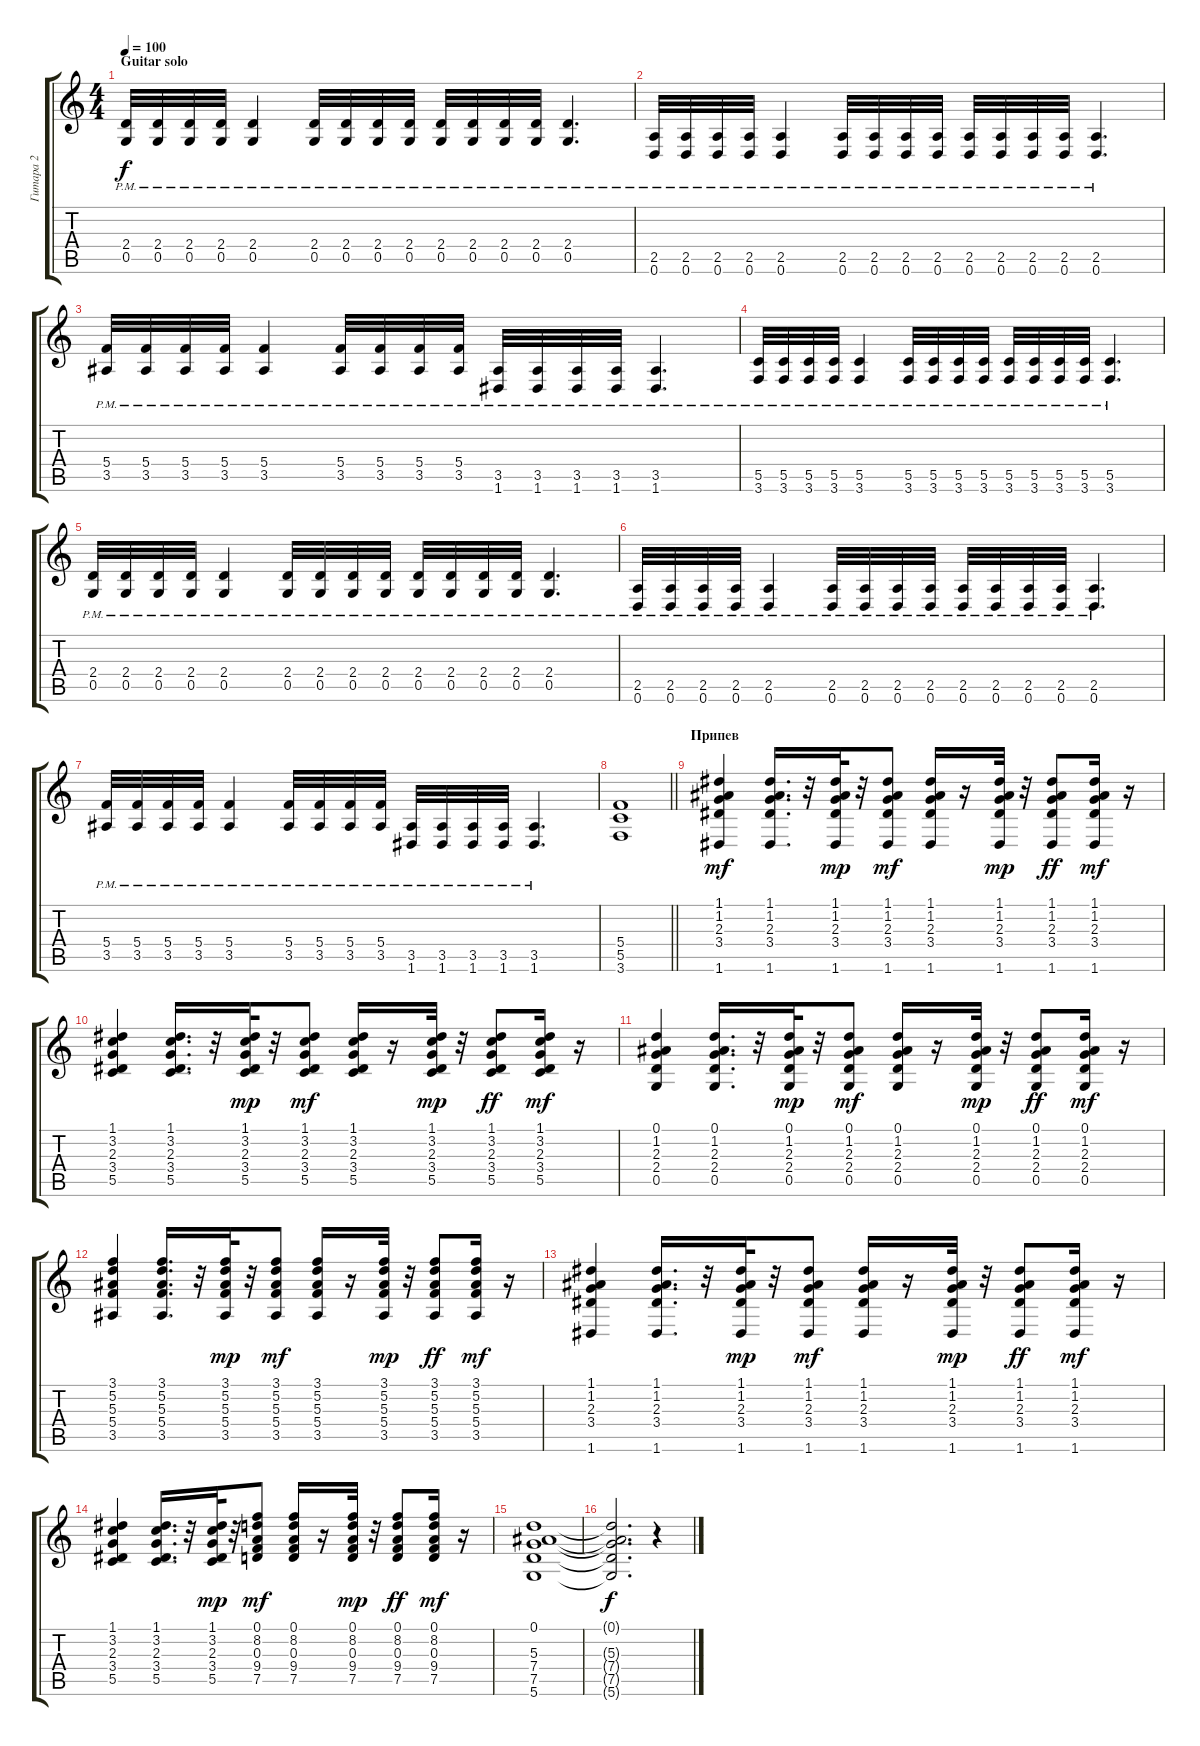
\track ("Гитара 2" "Гитара 2") {instrument overdrivenguitar}
\staff {score tabs}
\tuning (D4 A3 F3 C3 G2 D2) {hide}
\ts (4 4)
\section ("" "Guitar solo")
\tempo 100
\clef g2
\ks c
(2.4{pm} 0.5{pm}).32{dy f} (2.4{pm} 0.5{pm}).32 (2.4{pm} 0.5{pm}).32 (2.4{pm} 0.5{pm}).32 (2.4{pm} 0.5{pm}).4 (2.4{pm} 0.5{pm}).32 (2.4{pm} 0.5{pm}).32 (2.4{pm} 0.5{pm}).32 (2.4{pm} 0.5{pm}).32 (2.4{pm} 0.5{pm}).32 (2.4{pm} 0.5{pm}).32 (2.4{pm} 0.5{pm}).32 (2.4{pm} 0.5{pm}).32 (2.4{pm} 0.5{pm}).4{d} |
(2.5{pm} 0.6{pm}).32 (2.5{pm} 0.6{pm}).32 (2.5{pm} 0.6{pm}).32 (2.5{pm} 0.6{pm}).32 (2.5{pm} 0.6{pm}).4 (2.5{pm} 0.6{pm}).32 (2.5{pm} 0.6{pm}).32 (2.5{pm} 0.6{pm}).32 (2.5{pm} 0.6{pm}).32 (2.5{pm} 0.6{pm}).32 (2.5{pm} 0.6{pm}).32 (2.5{pm} 0.6{pm}).32 (2.5{pm} 0.6{pm}).32 (2.5{pm} 0.6{pm}).4{d} |
(5.4{pm} 3.5{pm}).32 (5.4{pm} 3.5{pm}).32 (5.4{pm} 3.5{pm}).32 (5.4{pm} 3.5{pm}).32 (5.4{pm} 3.5{pm}).4 (5.4{pm} 3.5{pm}).32 (5.4{pm} 3.5{pm}).32 (5.4{pm} 3.5{pm}).32 (5.4{pm} 3.5{pm}).32 (3.5{pm} 1.6{pm}).32 (3.5{pm} 1.6{pm}).32 (3.5{pm} 1.6{pm}).32 (3.5{pm} 1.6{pm}).32 (3.5{pm} 1.6{pm}).4{d} |
(5.5{pm} 3.6{pm}).32 (5.5{pm} 3.6{pm}).32 (5.5{pm} 3.6{pm}).32 (5.5{pm} 3.6{pm}).32 (5.5{pm} 3.6{pm}).4 (5.5{pm} 3.6{pm}).32 (5.5{pm} 3.6{pm}).32 (5.5{pm} 3.6{pm}).32 (5.5{pm} 3.6{pm}).32 (5.5{pm} 3.6{pm}).32 (5.5{pm} 3.6{pm}).32 (5.5{pm} 3.6{pm}).32 (5.5{pm} 3.6{pm}).32 (5.5{pm} 3.6{pm}).4{d} |
(2.4{pm} 0.5{pm}).32 (2.4{pm} 0.5{pm}).32 (2.4{pm} 0.5{pm}).32 (2.4{pm} 0.5{pm}).32 (2.4{pm} 0.5{pm}).4 (2.4{pm} 0.5{pm}).32 (2.4{pm} 0.5{pm}).32 (2.4{pm} 0.5{pm}).32 (2.4{pm} 0.5{pm}).32 (2.4{pm} 0.5{pm}).32 (2.4{pm} 0.5{pm}).32 (2.4{pm} 0.5{pm}).32 (2.4{pm} 0.5{pm}).32 (2.4{pm} 0.5{pm}).4{d} |
(2.5{pm} 0.6{pm}).32 (2.5{pm} 0.6{pm}).32 (2.5{pm} 0.6{pm}).32 (2.5{pm} 0.6{pm}).32 (2.5{pm} 0.6{pm}).4 (2.5{pm} 0.6{pm}).32 (2.5{pm} 0.6{pm}).32 (2.5{pm} 0.6{pm}).32 (2.5{pm} 0.6{pm}).32 (2.5{pm} 0.6{pm}).32 (2.5{pm} 0.6{pm}).32 (2.5{pm} 0.6{pm}).32 (2.5{pm} 0.6{pm}).32 (2.5{pm} 0.6{pm}).4{d} |
(5.4{pm} 3.5{pm}).32 (5.4{pm} 3.5{pm}).32 (5.4{pm} 3.5{pm}).32 (5.4{pm} 3.5{pm}).32 (5.4{pm} 3.5{pm}).4 (5.4{pm} 3.5{pm}).32 (5.4{pm} 3.5{pm}).32 (5.4{pm} 3.5{pm}).32 (5.4{pm} 3.5{pm}).32 (3.5{pm} 1.6{pm}).32 (3.5{pm} 1.6{pm}).32 (3.5{pm} 1.6{pm}).32 (3.5{pm} 1.6{pm}).32 (3.5{pm} 1.6{pm}).4{d} |
\barLineRight lightlight
(5.4 5.5 3.6).1 |
\section ("" "Припев")
(1.1 1.2 2.3 3.4 1.6).4{dy mf volume 16 instrument electricguitarclean} (1.1 1.2 2.3 3.4 1.6).16{d} r.32 (1.1 1.2 2.3 3.4 1.6).32{dy mp} r.32 (1.1 1.2 2.3 3.4 1.6).8{dy mf} (1.1 1.2 2.3 3.4 1.6).16 r.16 (1.1 1.2 2.3 3.4 1.6).32{dy mp} r.32 (1.1 1.2 2.3 3.4 1.6).8{dy ff} (1.1 1.2 2.3 3.4 1.6).16{dy mf} r.16 |
(1.1 3.2 2.3 3.4 5.5).4 (1.1 3.2 2.3 3.4 5.5).16{d} r.32 (1.1 3.2 2.3 3.4 5.5).32{dy mp} r.32 (1.1 3.2 2.3 3.4 5.5).8{dy mf} (1.1 3.2 2.3 3.4 5.5).16 r.16 (1.1 3.2 2.3 3.4 5.5).32{dy mp} r.32 (1.1 3.2 2.3 3.4 5.5).8{dy ff} (1.1 3.2 2.3 3.4 5.5).16{dy mf} r.16 |
(0.1 1.2 2.3 2.4 0.5).4 (0.1 1.2 2.3 2.4 0.5).16{d} r.32 (0.1 1.2 2.3 2.4 0.5).32{dy mp} r.32 (0.1 1.2 2.3 2.4 0.5).8{dy mf} (0.1 1.2 2.3 2.4 0.5).16 r.16 (0.1 1.2 2.3 2.4 0.5).32{dy mp} r.32 (0.1 1.2 2.3 2.4 0.5).8{dy ff} (0.1 1.2 2.3 2.4 0.5).16{dy mf} r.16 |
(3.1 5.2 5.3 5.4 3.5).4 (3.1 5.2 5.3 5.4 3.5).16{d} r.32 (3.1 5.2 5.3 5.4 3.5).32{dy mp} r.32 (3.1 5.2 5.3 5.4 3.5).8{dy mf} (3.1 5.2 5.3 5.4 3.5).16 r.16 (3.1 5.2 5.3 5.4 3.5).32{dy mp} r.32 (3.1 5.2 5.3 5.4 3.5).8{dy ff} (3.1 5.2 5.3 5.4 3.5).16{dy mf} r.16 |
(1.1 1.2 2.3 3.4 1.6).4 (1.1 1.2 2.3 3.4 1.6).16{d} r.32 (1.1 1.2 2.3 3.4 1.6).32{dy mp} r.32 (1.1 1.2 2.3 3.4 1.6).8{dy mf} (1.1 1.2 2.3 3.4 1.6).16 r.16 (1.1 1.2 2.3 3.4 1.6).32{dy mp} r.32 (1.1 1.2 2.3 3.4 1.6).8{dy ff} (1.1 1.2 2.3 3.4 1.6).16{dy mf} r.16 |
(1.1 3.2 2.3 3.4 5.5).4 (1.1 3.2 2.3 3.4 5.5).16{d} r.32 (1.1 3.2 2.3 3.4 5.5).32{dy mp} r.32 (0.1 8.2 0.3 9.4 7.5).8{dy mf} (0.1 8.2 0.3 9.4 7.5).16 r.16 (0.1 8.2 0.3 9.4 7.5).32{dy mp} r.32 (0.1 8.2 0.3 9.4 7.5).8{dy ff} (0.1 8.2 0.3 9.4 7.5).16{dy mf} r.16 |
(0.1 5.3 7.4 7.5 5.6).1 |
(0.1{t} 5.3{t} 7.4{t} 7.5{t} 5.6{t}).2{d dy f} r.4
